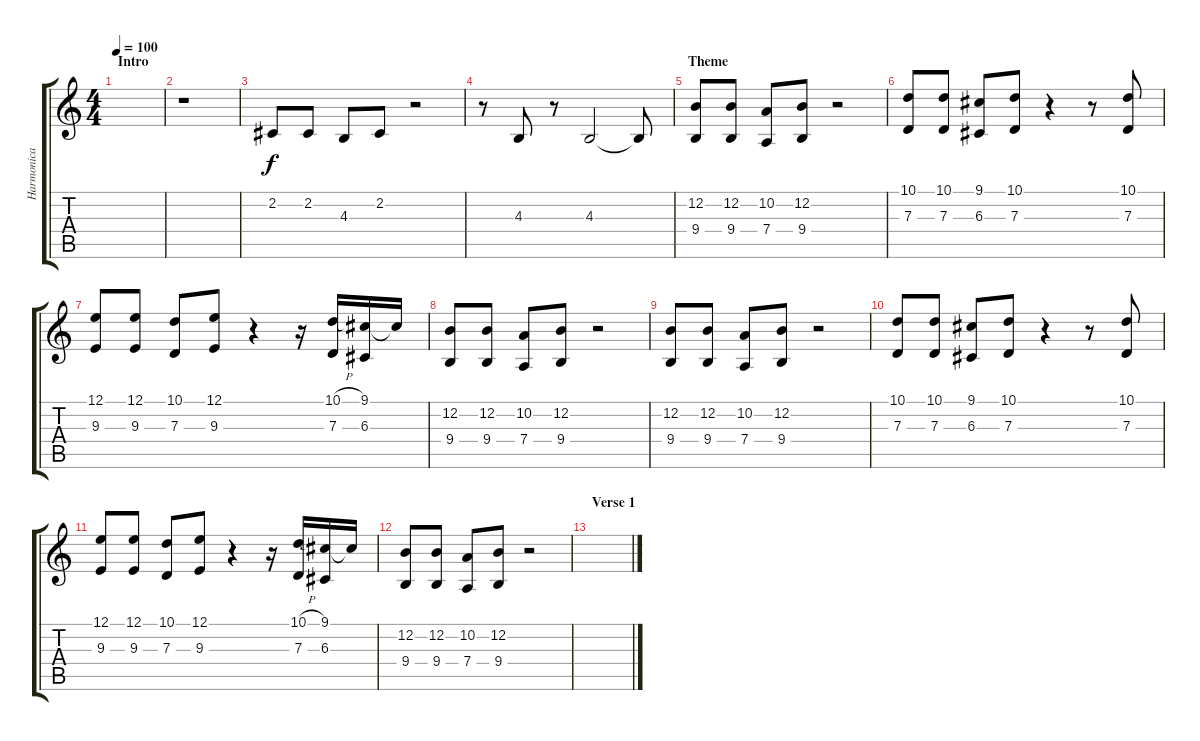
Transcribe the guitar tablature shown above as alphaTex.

\track ("Harmonica" "Harmonica") {instrument harmonica}
\staff {score tabs}
\tuning (E4 B3 G3 D3 A2 E2) {hide}
\ts (4 4)
\section ("" "Intro")
\tempo 100
\clef g2
\ks c
|
r.1 |
2.2.8 2.2.8 4.3.8 2.2.8 r.2 |
r.8 4.3.8 r.8 4.3.2 4.3{t}.8 |
\section ("" "Theme")
(12.2 9.4).8 (12.2 9.4).8 (10.2 7.4).8 (12.2 9.4).8 r.2 |
(10.1 7.3).8 (10.1 7.3).8 (9.1 6.3).8 (10.1 7.3).8 r.4 r.8 (10.1 7.3).8 |
(12.1 9.3).8 (12.1 9.3).8 (10.1 7.3).8 (12.1 9.3).8 r.4 r.16 (10.1{h} 7.3).16 (9.1 6.3).16 9.1{t}.16 |
(12.2 9.4).8 (12.2 9.4).8 (10.2 7.4).8 (12.2 9.4).8 r.2 |
(12.2 9.4).8 (12.2 9.4).8 (10.2 7.4).8 (12.2 9.4).8 r.2 |
(10.1 7.3).8 (10.1 7.3).8 (9.1 6.3).8 (10.1 7.3).8 r.4 r.8 (10.1 7.3).8 |
(12.1 9.3).8 (12.1 9.3).8 (10.1 7.3).8 (12.1 9.3).8 r.4 r.16 (10.1{h} 7.3).16 (9.1 6.3).16 9.1{t}.16 |
(12.2 9.4).8 (12.2 9.4).8 (10.2 7.4).8 (12.2 9.4).8 r.2 |
\section ("" "Verse 1")
